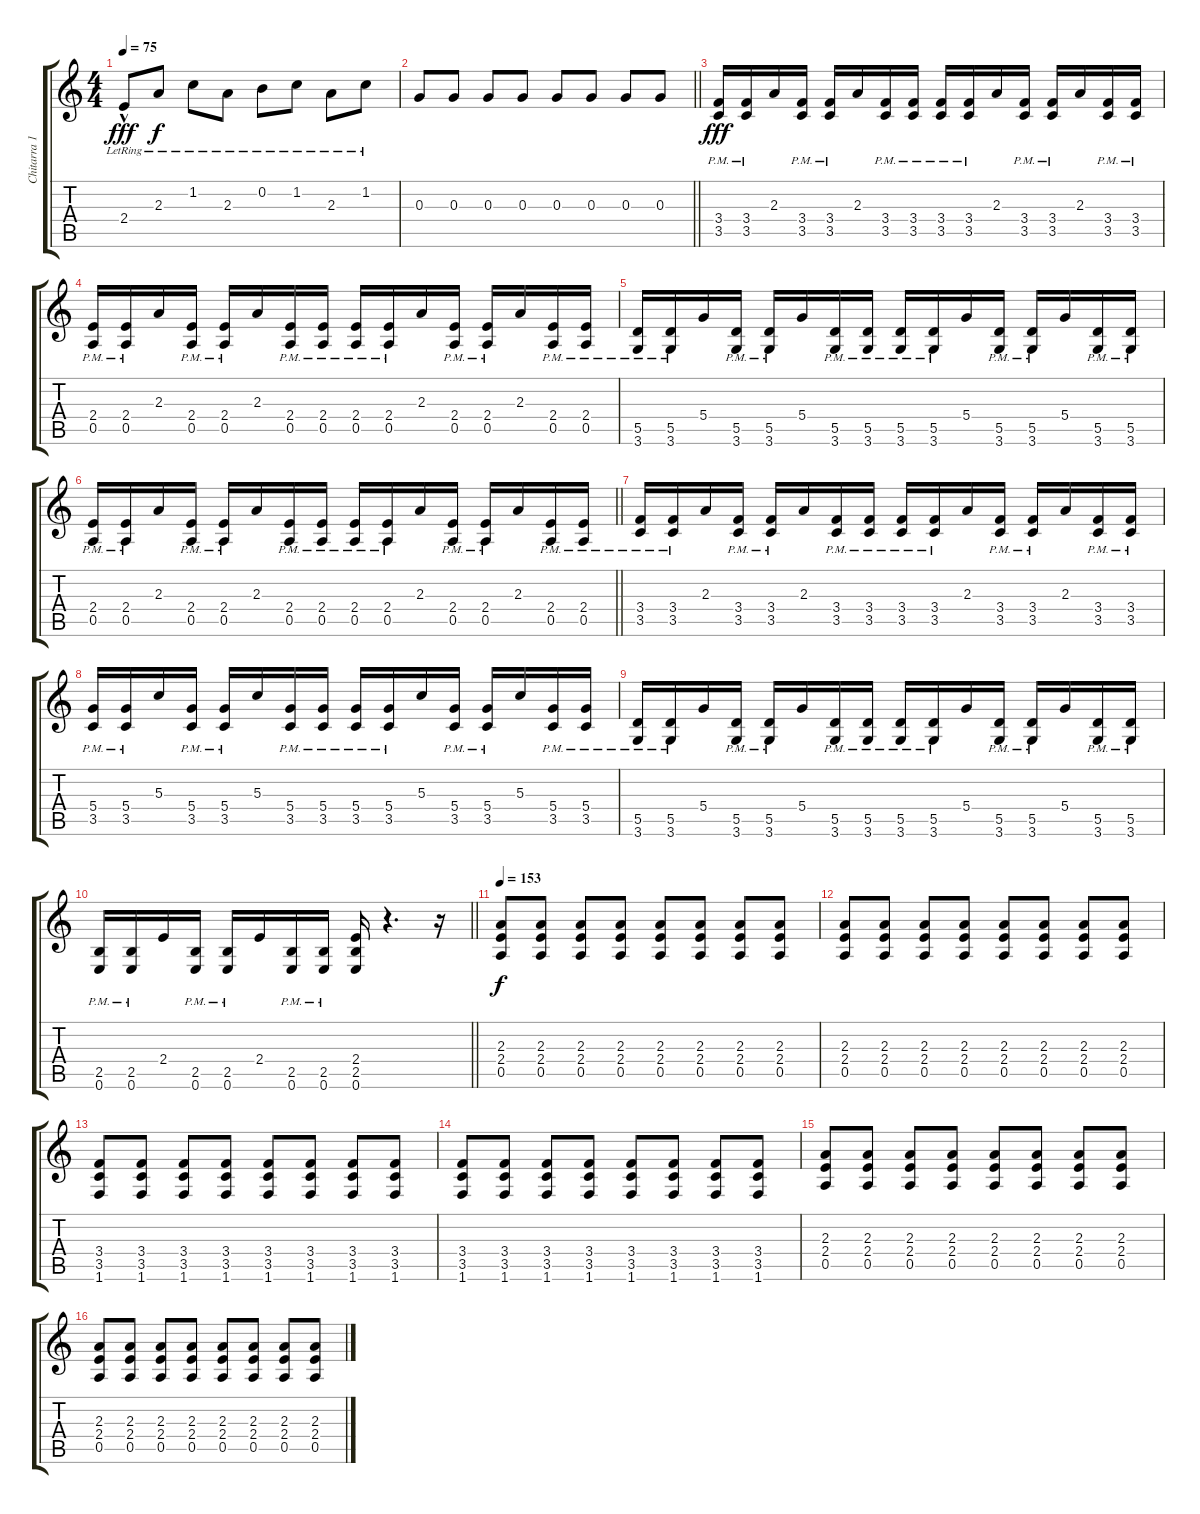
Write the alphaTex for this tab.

\track ("Chitarra 1" "Chitarra 1") {instrument electricguitarclean}
\staff {score tabs}
\tuning (E4 B3 G3 D3 A2 E2) {hide}
\ts (4 4)
\tempo 75
\clef g2
\ks c
2.4{hac lr}.8{dy fff} 2.3{lr}.8{dy f} 1.2{lr}.8 2.3{lr}.8 0.2{lr}.8 1.2{lr}.8 2.3{lr}.8 1.2{lr}.8 |
\barLineRight lightlight
0.3.8 0.3.8 0.3.8 0.3.8 0.3.8 0.3.8 0.3.8 0.3.8 |
(3.4{pm} 3.5{pm}).16{dy fff} (3.4{pm} 3.5{pm}).16 2.3.16 (3.4{pm} 3.5{pm}).16 (3.4{pm} 3.5{pm}).16 2.3.16 (3.4{pm} 3.5{pm}).16 (3.4{pm} 3.5{pm}).16 (3.4{pm} 3.5{pm}).16 (3.4{pm} 3.5{pm}).16 2.3.16 (3.4{pm} 3.5{pm}).16 (3.4{pm} 3.5{pm}).16 2.3.16 (3.4{pm} 3.5{pm}).16 (3.4{pm} 3.5{pm}).16 |
(2.4{pm} 0.5).16 (2.4{pm} 0.5).16 2.3.16 (2.4{pm} 0.5).16 (2.4{pm} 0.5).16 2.3.16 (2.4{pm} 0.5).16 (2.4{pm} 0.5).16 (2.4{pm} 0.5).16 (2.4{pm} 0.5).16 2.3.16 (2.4{pm} 0.5).16 (2.4{pm} 0.5).16 2.3.16 (2.4{pm} 0.5).16 (2.4{pm} 0.5).16 |
(5.5{pm} 3.6{pm}).16 (5.5{pm} 3.6{pm}).16 5.4.16 (5.5{pm} 3.6{pm}).16 (5.5{pm} 3.6{pm}).16 5.4.16 (5.5{pm} 3.6{pm}).16 (5.5{pm} 3.6{pm}).16 (5.5{pm} 3.6{pm}).16 (5.5{pm} 3.6{pm}).16 5.4.16 (5.5{pm} 3.6{pm}).16 (5.5{pm} 3.6{pm}).16 5.4.16 (5.5{pm} 3.6{pm}).16 (5.5{pm} 3.6{pm}).16 |
\barLineRight lightlight
(2.4{pm} 0.5).16 (2.4{pm} 0.5).16 2.3.16 (2.4{pm} 0.5).16 (2.4{pm} 0.5).16 2.3.16 (2.4{pm} 0.5).16 (2.4{pm} 0.5).16 (2.4{pm} 0.5).16 (2.4{pm} 0.5).16 2.3.16 (2.4{pm} 0.5).16 (2.4{pm} 0.5).16 2.3.16 (2.4{pm} 0.5).16 (2.4{pm} 0.5).16 |
(3.4{pm} 3.5{pm}).16 (3.4{pm} 3.5{pm}).16 2.3.16 (3.4{pm} 3.5{pm}).16 (3.4{pm} 3.5{pm}).16 2.3.16 (3.4{pm} 3.5{pm}).16 (3.4{pm} 3.5{pm}).16 (3.4{pm} 3.5{pm}).16 (3.4{pm} 3.5{pm}).16 2.3.16 (3.4{pm} 3.5{pm}).16 (3.4{pm} 3.5{pm}).16 2.3.16 (3.4{pm} 3.5{pm}).16 (3.4{pm} 3.5{pm}).16 |
(5.4{pm} 3.5{pm}).16 (5.4{pm} 3.5{pm}).16 5.3.16 (5.4{pm} 3.5{pm}).16 (5.4{pm} 3.5{pm}).16 5.3.16 (5.4{pm} 3.5{pm}).16 (5.4{pm} 3.5{pm}).16 (5.4{pm} 3.5{pm}).16 (5.4{pm} 3.5{pm}).16 5.3.16 (5.4{pm} 3.5{pm}).16 (5.4{pm} 3.5{pm}).16 5.3.16 (5.4{pm} 3.5{pm}).16 (5.4{pm} 3.5{pm}).16 |
(5.5{pm} 3.6{pm}).16 (5.5{pm} 3.6{pm}).16 5.4.16 (5.5{pm} 3.6{pm}).16 (5.5{pm} 3.6{pm}).16 5.4.16 (5.5{pm} 3.6{pm}).16 (5.5{pm} 3.6{pm}).16 (5.5{pm} 3.6{pm}).16 (5.5{pm} 3.6{pm}).16 5.4.16 (5.5{pm} 3.6{pm}).16 (5.5{pm} 3.6{pm}).16 5.4.16 (5.5{pm} 3.6{pm}).16 (5.5{pm} 3.6{pm}).16 |
\barLineRight lightlight
(2.5{pm} 0.6{pm}).16 (2.5{pm} 0.6{pm}).16 2.4.16 (2.5{pm} 0.6{pm}).16 (2.5{pm} 0.6{pm}).16 2.4.16 (2.5{pm} 0.6{pm}).16 (2.5{pm} 0.6{pm}).16 (2.4 2.5 0.6).16 r.4{d} r.16 |
\tempo 153
(2.3 2.4 0.5).8{dy f instrument overdrivenguitar} (2.3 2.4 0.5).8 (2.3 2.4 0.5).8 (2.3 2.4 0.5).8 (2.3 2.4 0.5).8 (2.3 2.4 0.5).8 (2.3 2.4 0.5).8 (2.3 2.4 0.5).8 |
(2.3 2.4 0.5).8 (2.3 2.4 0.5).8 (2.3 2.4 0.5).8 (2.3 2.4 0.5).8 (2.3 2.4 0.5).8 (2.3 2.4 0.5).8 (2.3 2.4 0.5).8 (2.3 2.4 0.5).8 |
(3.4 3.5 1.6).8 (3.4 3.5 1.6).8 (3.4 3.5 1.6).8 (3.4 3.5 1.6).8 (3.4 3.5 1.6).8 (3.4 3.5 1.6).8 (3.4 3.5 1.6).8 (3.4 3.5 1.6).8 |
(3.4 3.5 1.6).8 (3.4 3.5 1.6).8 (3.4 3.5 1.6).8 (3.4 3.5 1.6).8 (3.4 3.5 1.6).8 (3.4 3.5 1.6).8 (3.4 3.5 1.6).8 (3.4 3.5 1.6).8 |
(2.3 2.4 0.5).8 (2.3 2.4 0.5).8 (2.3 2.4 0.5).8 (2.3 2.4 0.5).8 (2.3 2.4 0.5).8 (2.3 2.4 0.5).8 (2.3 2.4 0.5).8 (2.3 2.4 0.5).8 |
(2.3 2.4 0.5).8 (2.3 2.4 0.5).8 (2.3 2.4 0.5).8 (2.3 2.4 0.5).8 (2.3 2.4 0.5).8 (2.3 2.4 0.5).8 (2.3 2.4 0.5).8 (2.3 2.4 0.5).8
